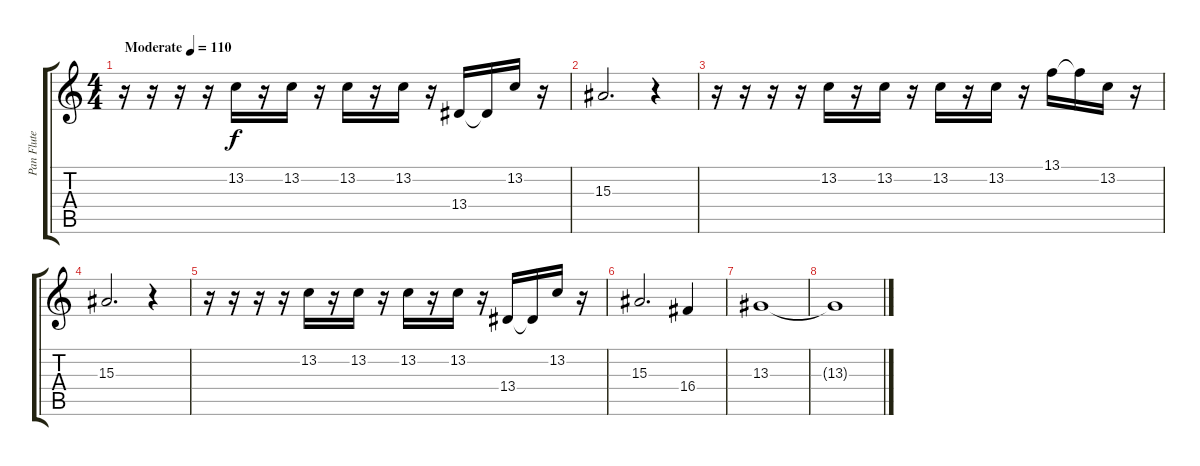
\track ("Pan Flute" "Pan Flute") {instrument panflute}
\staff {score tabs}
\tuning (E4 B3 G3 D3 A2 E2) {hide}
\ts (4 4)
\tempo (110 "Moderate")
\clef g2
\ks c
r.16{dy f instrument panflute} r.16 r.16 r.16 13.2.16 r.16 13.2.16 r.16 13.2.16 r.16 13.2.16 r.16 13.4.16 13.4{t}.16 13.2.16 r.16 |
15.3.2{d} r.4 |
r.16 r.16 r.16 r.16 13.2.16 r.16 13.2.16 r.16 13.2.16 r.16 13.2.16 r.16 13.1.16 13.1{t}.16 13.2.16 r.16 |
15.3.2{d} r.4 |
r.16 r.16 r.16 r.16 13.2.16 r.16 13.2.16 r.16 13.2.16 r.16 13.2.16 r.16 13.4.16 13.4{t}.16 13.2.16 r.16 |
15.3.2{d} 16.4.4 |
13.3.1{volume 0} |
13.3{t}.1
